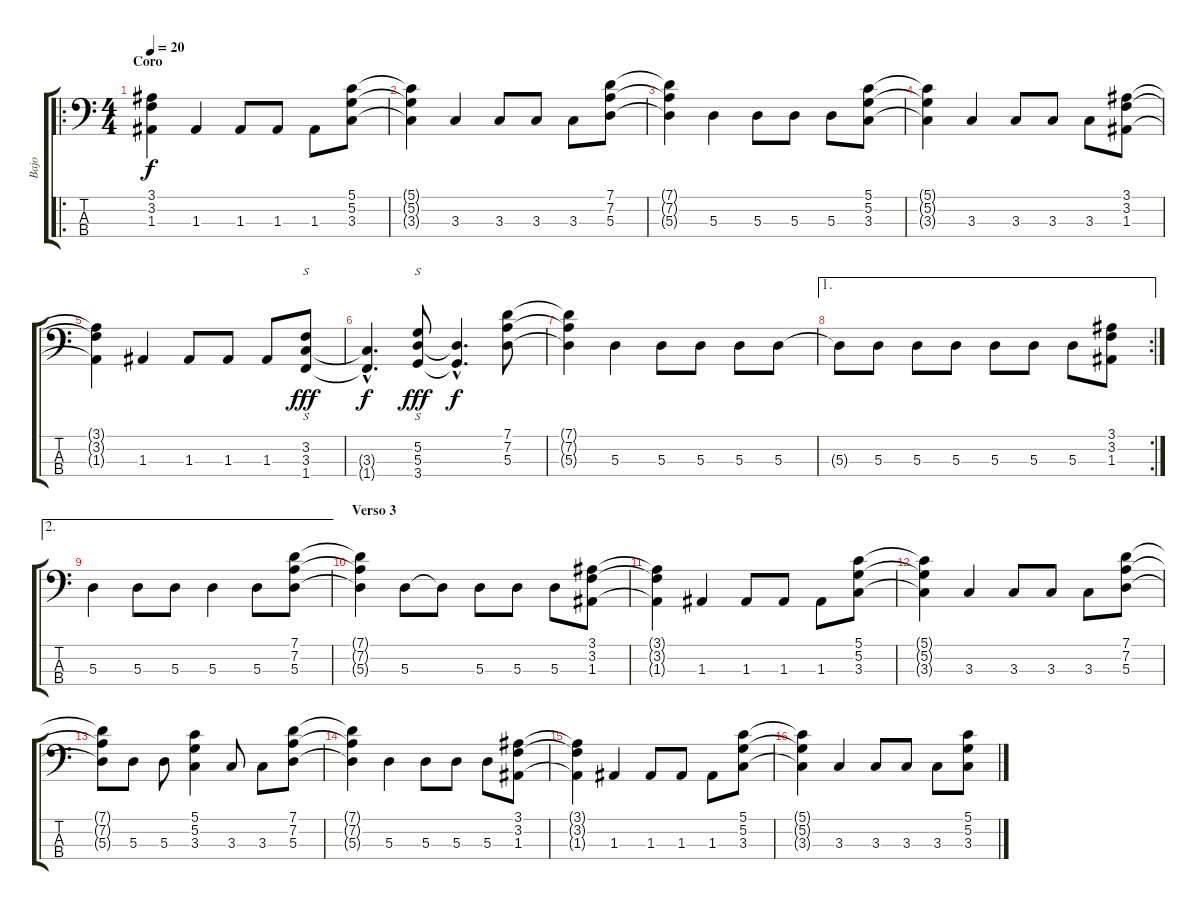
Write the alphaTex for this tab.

\track ("Bajo" "Bajo") {instrument electricbassfinger}
\staff {score tabs}
\tuning (G2 D2 A1 E1) {hide}
\ro
\ts (4 4)
\section ("" "Coro")
\tempo 20
\clef f4
\ks c
(3.1{t} 3.2{t} 1.3{t}).4{dy f} 1.3.4 1.3.8 1.3.8 1.3.8 (5.1 5.2 3.3).8 |
(5.1{t} 5.2{t} 3.3{t}).4 3.3.4 3.3.8 3.3.8 3.3.8 (7.1 7.2 5.3).8 |
(7.1{t} 7.2{t} 5.3{t}).4 5.3.4 5.3.8 5.3.8 5.3.8 (5.1 5.2 3.3).8 |
(5.1{t} 5.2{t} 3.3{t}).4 3.3.4 3.3.8 3.3.8 3.3.8 (3.1 3.2 1.3).8 |
(3.1{t} 3.2{t} 1.3{t}).4 1.3.4 1.3.8 1.3.8 1.3.8 (3.2 3.3 1.4).8{s dy fff instrument slapbass1} |
(3.3{hac t} 1.4{hac t}).4{d dy f} (5.2 5.3 3.4).8{s dy fff} (5.3{hac t} 3.4{hac t}).4{d dy f} (7.1 7.2 5.3).8{instrument electricbassfinger} |
(7.1{t} 7.2{t} 5.3{t}).4 5.3.4 5.3.8 5.3.8 5.3.8 5.3.8 |
\ae 1
\rc 2
5.3{t}.8 5.3.8 5.3.8 5.3.8 5.3.8 5.3.8 5.3.8 (3.1 3.2 1.3).8 |
\ae 2
5.3.4 5.3.8 5.3.8 5.3.4 5.3.8 (7.1 7.2 5.3).8 |
\section ("" "Verso 3")
(7.1{t} 7.2{t} 5.3{t}).4 5.3.8 5.3{t}.8 5.3.8 5.3.8 5.3.8 (3.1 3.2 1.3).8 |
(3.1{t} 3.2{t} 1.3{t}).4 1.3.4 1.3.8 1.3.8 1.3.8 (5.1 5.2 3.3).8 |
(5.1{t} 5.2{t} 3.3{t}).4 3.3.4 3.3.8 3.3.8 3.3.8 (7.1 7.2 5.3).8 |
(7.1{t} 7.2{t} 5.3{t}).8 5.3.8 5.3.8 (5.1 5.2 3.3).4 3.3.8 3.3.8 (7.1 7.2 5.3).8 |
(7.1{t} 7.2{t} 5.3{t}).4 5.3.4 5.3.8 5.3.8 5.3.8 (3.1 3.2 1.3).8 |
(3.1{t} 3.2{t} 1.3{t}).4 1.3.4 1.3.8 1.3.8 1.3.8 (5.1 5.2 3.3).8 |
(5.1{t} 5.2{t} 3.3{t}).4 3.3.4 3.3.8 3.3.8 3.3.8 (5.1 5.2 3.3).8
